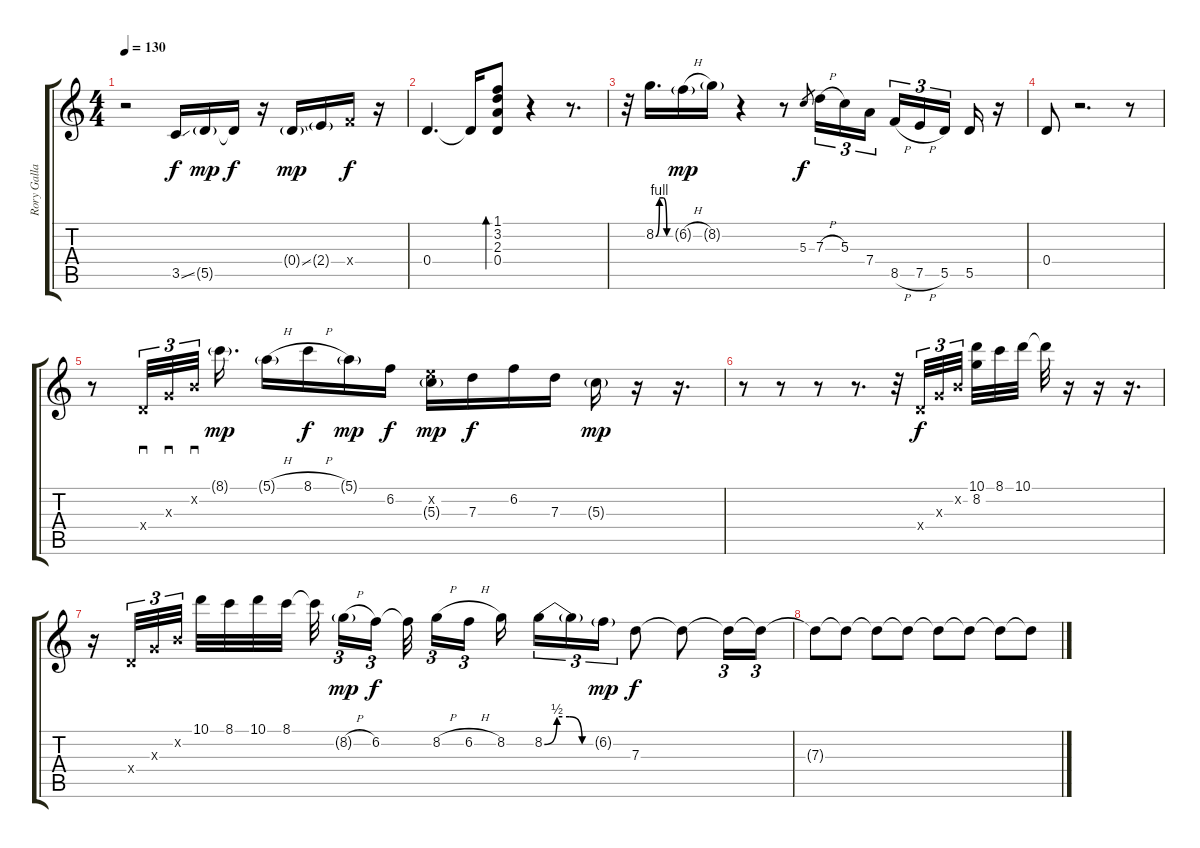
\track ("Rory Gallagher (for sound)" "Rory Galla") {instrument electricguitarjazz}
\staff {score tabs}
\tuning (E4 B3 G3 D3 A2 E2) {hide}
\ts (4 4)
\tempo 130
\clef g2
\ks c
r.2{dy f} 3.5{ss}.16 5.5{g}.16{dy mp} 5.5{t}.16{dy f} r.16 0.4{ss g}.16{dy mp} 2.4{g}.16 3.4{x}.16{dy f} r.16 |
0.4.4{d} 0.4{t}.16 (1.1 3.2 2.3 0.4).8{bd 480} r.4 r.8{d} |
r.32 8.2{be (custom 0 0 15 4 30 4 45 0 60 0)}.16{d} 6.2{h g}.16{dy mp} 8.2{g}.16 r.4 r.8 5.3.8{gr dy f} 7.3{h}.16{tu (3 2)} 5.3.16{tu (3 2)} 7.4.16{tu (3 2)} 8.5{h}.16{tu (3 2)} 7.5{h}.16{tu (3 2)} 5.5.16{tu (3 2) beam splitsecondary} 5.5.16 r.16 |
0.4.8 r.2{d} r.8 |
r.8 0.4{x}.32{sd tu (3 2)} 0.3{x}.32{sd tu (3 2)} 0.2{x}.32{sd tu (3 2) beam splitsecondary} 8.1{g}.16{d dy mp} 5.1{h g}.16 8.1{h}.16{dy f} 5.1{g}.16{dy mp} 6.2.16{dy f} (5.2{x} 5.3{g}).16{dy mp} 7.3.16{dy f} 6.2.16 7.3.16 5.3{g}.16{dy mp} r.16 r.16{d} |
r.8 r.8 r.8 r.8{d} r.32 0.4{x}.32{tu (3 2) dy f} 0.3{x}.32{tu (3 2)} 0.2{x}.32{tu (3 2) beam splitsecondary} (10.1 8.2).32 8.1.32 10.1.32 10.1{t}.32 r.16 r.16 r.16{d} |
r.16 0.4{x}.32{tu (3 2)} 0.3{x}.32{tu (3 2)} 0.2{x}.32{tu (3 2) beam splitsecondary} 10.1.32 8.1.32 10.1.32 8.1.32 8.1{t}.32{beam splitsecondary} 8.2{h g}.16{tu (3 2) dy mp} 6.2.16{tu (3 2) dy f beam splitsecondary} 6.2{t}.32{beam splitsecondary} 8.2{h}.16{tu (3 2)} 6.2{h}.16{tu (3 2) beam splitsecondary} 8.2.16 8.2{be (custom 0 0 15 2 30 2 45 0 60 0)}.16{tu (3 2)} 8.2{t}.16{tu (3 2)} 6.2{g}.16{tu (3 2) dy mp} 7.3.8{dy f} 7.3{t}.8 7.3{t}.16{tu (3 2)} 7.3{t}.16{tu (3 2)} |
7.3{t}.8 7.3{t}.8 7.3{t}.8 7.3{t}.8 7.3{t}.8 7.3{t}.8 7.3{t}.8 7.3{t}.8
